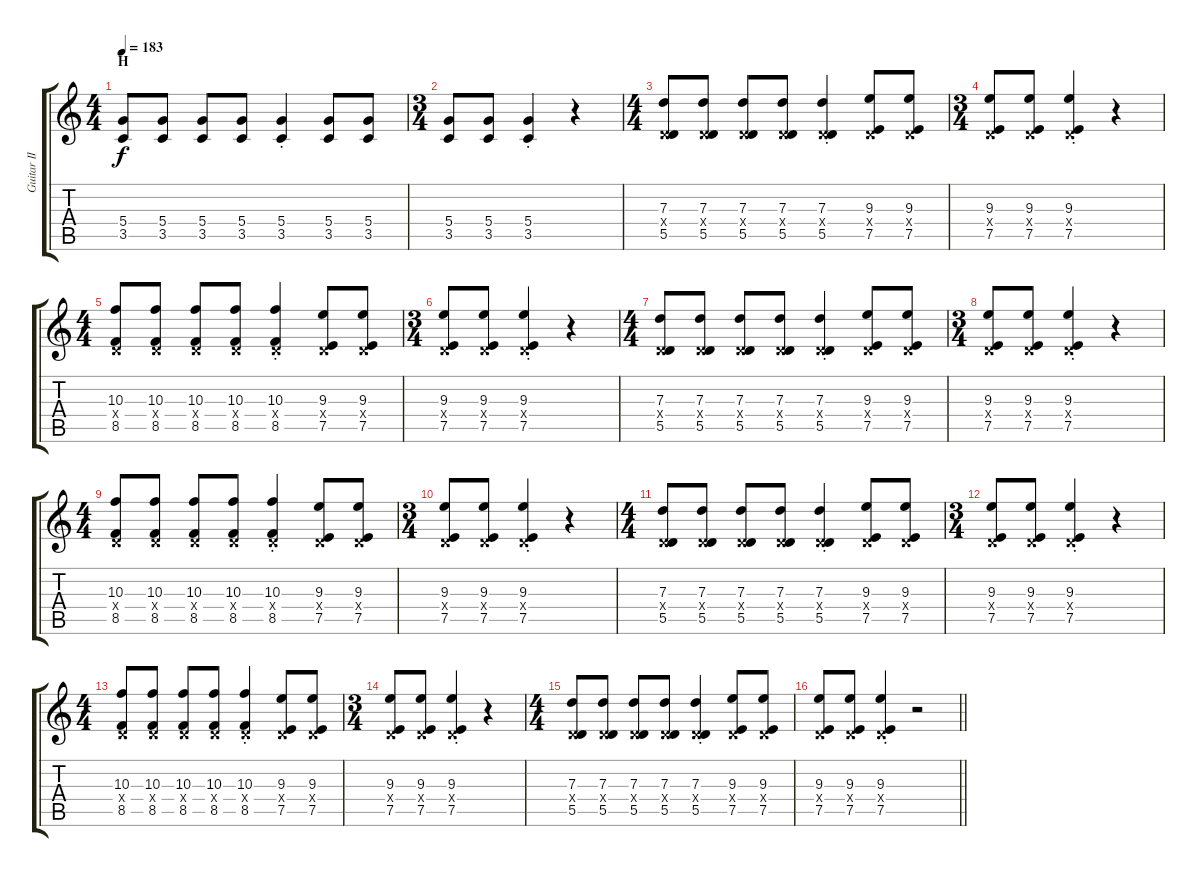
\track ("Guitar II - Kita" "Guitar II ") {instrument overdrivenguitar}
\staff {score tabs}
\tuning (E4 B3 G3 D3 A2 E2) {hide}
\ts (4 4)
\section ("" "H")
\tempo 183
\clef g2
\ks c
(5.4 3.5).8{dy f} (5.4 3.5).8 (5.4 3.5).8 (5.4 3.5).8 (5.4{st} 3.5{st}).4 (5.4 3.5).8 (5.4 3.5).8 |
\ts (3 4)
(5.4 3.5).8 (5.4 3.5).8 (5.4{st} 3.5{st}).4 r.4 |
\ts (4 4)
(7.3 0.4{x} 5.5).8 (7.3 0.4{x} 5.5).8 (7.3 0.4{x} 5.5).8 (7.3 0.4{x} 5.5).8 (7.3{st} 0.4{x} 5.5{st}).4 (9.3 0.4{x} 7.5).8 (9.3 0.4{x} 7.5).8 |
\ts (3 4)
(9.3 0.4{x} 7.5).8 (9.3 0.4{x} 7.5).8 (9.3{st} 0.4{x} 7.5{st}).4 r.4 |
\ts (4 4)
(10.3 0.4{x} 8.5).8 (10.3 0.4{x} 8.5).8 (10.3 0.4{x} 8.5).8 (10.3 0.4{x} 8.5).8 (10.3{st} 0.4{x} 8.5{st}).4 (9.3 0.4{x} 7.5).8 (9.3 0.4{x} 7.5).8 |
\ts (3 4)
(9.3 0.4{x} 7.5).8 (9.3 0.4{x} 7.5).8 (9.3{st} 0.4{x} 7.5{st}).4 r.4 |
\ts (4 4)
(7.3 0.4{x} 5.5).8 (7.3 0.4{x} 5.5).8 (7.3 0.4{x} 5.5).8 (7.3 0.4{x} 5.5).8 (7.3{st} 0.4{x} 5.5{st}).4 (9.3 0.4{x} 7.5).8 (9.3 0.4{x} 7.5).8 |
\ts (3 4)
(9.3 0.4{x} 7.5).8 (9.3 0.4{x} 7.5).8 (9.3{st} 0.4{x} 7.5{st}).4 r.4 |
\ts (4 4)
(10.3 0.4{x} 8.5).8 (10.3 0.4{x} 8.5).8 (10.3 0.4{x} 8.5).8 (10.3 0.4{x} 8.5).8 (10.3{st} 0.4{x} 8.5{st}).4 (9.3 0.4{x} 7.5).8 (9.3 0.4{x} 7.5).8 |
\ts (3 4)
(9.3 0.4{x} 7.5).8 (9.3 0.4{x} 7.5).8 (9.3{st} 0.4{x} 7.5{st}).4 r.4 |
\ts (4 4)
(7.3 0.4{x} 5.5).8 (7.3 0.4{x} 5.5).8 (7.3 0.4{x} 5.5).8 (7.3 0.4{x} 5.5).8 (7.3{st} 0.4{x} 5.5{st}).4 (9.3 0.4{x} 7.5).8 (9.3 0.4{x} 7.5).8 |
\ts (3 4)
(9.3 0.4{x} 7.5).8 (9.3 0.4{x} 7.5).8 (9.3{st} 0.4{x} 7.5{st}).4 r.4 |
\ts (4 4)
(10.3 0.4{x} 8.5).8 (10.3 0.4{x} 8.5).8 (10.3 0.4{x} 8.5).8 (10.3 0.4{x} 8.5).8 (10.3{st} 0.4{x} 8.5{st}).4 (9.3 0.4{x} 7.5).8 (9.3 0.4{x} 7.5).8 |
\ts (3 4)
(9.3 0.4{x} 7.5).8 (9.3 0.4{x} 7.5).8 (9.3{st} 0.4{x} 7.5{st}).4 r.4 |
\ts (4 4)
(7.3 0.4{x} 5.5).8 (7.3 0.4{x} 5.5).8 (7.3 0.4{x} 5.5).8 (7.3 0.4{x} 5.5).8 (7.3{st} 0.4{x} 5.5{st}).4 (9.3 0.4{x} 7.5).8 (9.3 0.4{x} 7.5).8 |
\barLineRight lightlight
(9.3 0.4{x} 7.5).8 (9.3 0.4{x} 7.5).8 (9.3{st} 0.4{x} 7.5{st}).4 r.2
